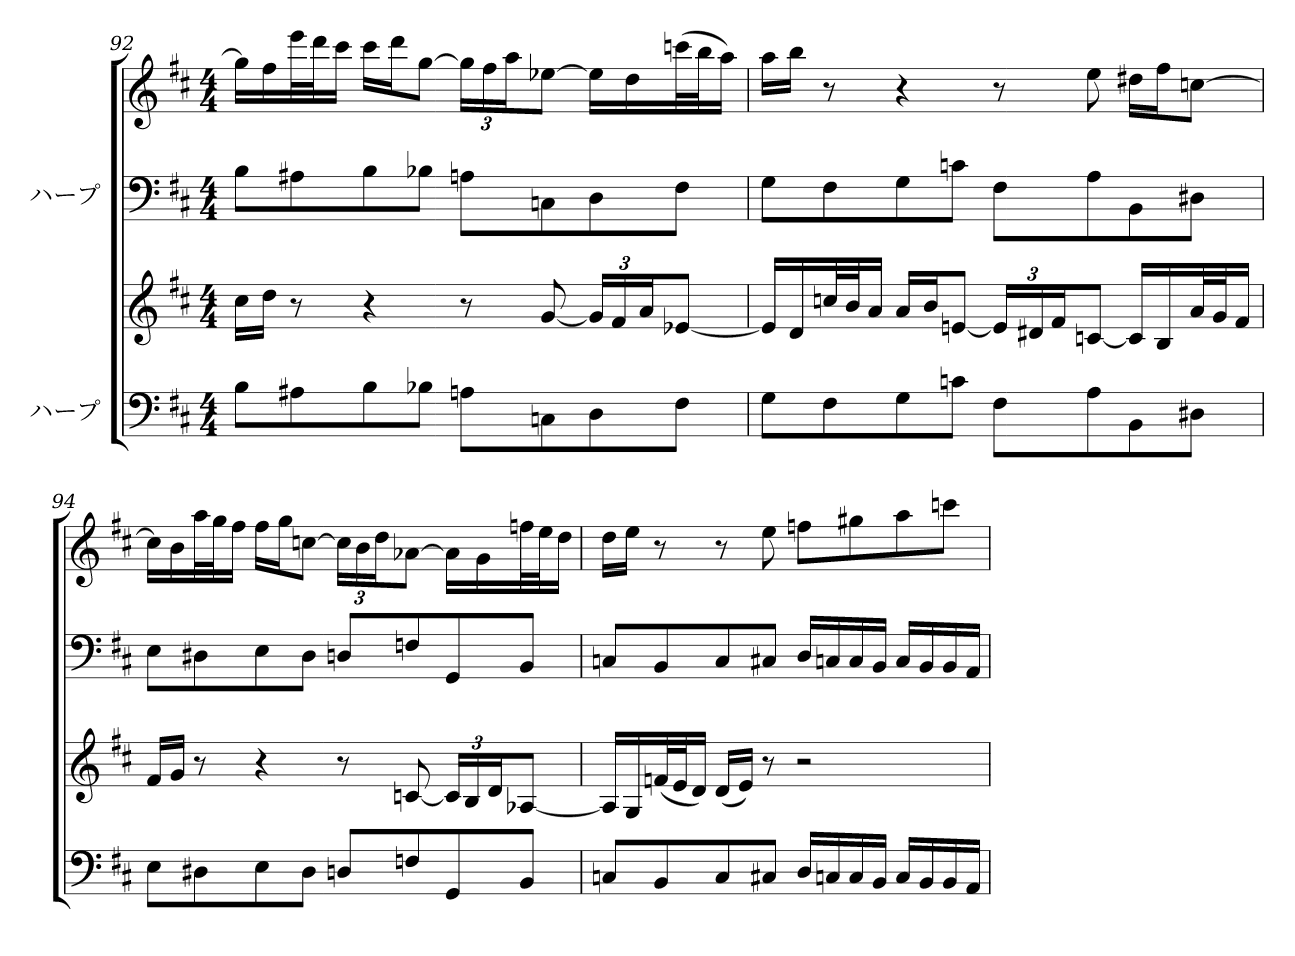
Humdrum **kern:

**kern	**kern	**kern	**kern
*part2	*part2	*part1	*part1
*staff4	*staff3	*staff2	*staff1
*I"ハープ	*	*I"ハープ	*
!!LO:PB:g=z
*clefF4	*clefG2	*clefF4	*clefG2
*k[f#c#]	*k[f#c#]	*k[f#c#]	*k[f#c#]
*M4/4	*M4/4	*M4/4	*M4/4
=92	=92	=92	=92
8B\L	16cc#\LL	8B\L	16gg\LL]
.	16dd\JJ	.	16ff#\
8A#X\	8r	8A#X\	32eee\L
.	.	.	32ddd\J
.	.	.	16ccc#\JJ
8B\	4r	8B\	16ccc#\LL
.	.	.	16ddd\J
8B-X\J	.	8B-X\J	[8gg\J
*	*	*	*Xbrackettup
8An\L	8r	8An\L	24gg\LL]
.	.	.	24ff#\
.	.	.	24aa\J
8Cn\	[8g/	8Cn\	[8ee-X\J
*	*Xbrackettup	*	*
8D\	24g/LL]	8D\	16ee-\LL]
.	24f#/	.	.
.	.	.	16dd\
.	24a/J	.	.
8F#\J	[8e-X/J	8F#\J	(>32cccn\L
.	.	.	32bb\J
.	.	.	16aa\JJ)
=93	=93	=93	=93
8G\L	16e-/LL]	8G\L	16aa\LL
.	16d/	.	16bb\JJ
8F#\	32ccn/L	8F#\	8r
.	32b/J	.	.
.	16a/JJ	.	.
8G\	16a/LL	8G\	4r
.	16b/J	.	.
8cn\J	[8en/J	8cn\J	.
8F#\L	24e/LL]	8F#\L	8r
.	24d#X/	.	.
.	24f#/J	.	.
8A\	[8cn/J	8A\	8ee\
8BB\	16c/LL]	8BB\	16dd#X\LL
.	16B/	.	16ff#\J
8D#X\J	32a/L	8D#X\J	[8ccn\J
.	32g/J	.	.
.	16f#/JJ	.	.
!!LO:LB:g=z
=94	=94	=94	=94
8E\L	16f#/LL	8E\L	16cc\LL]
.	16g/JJ	.	16b\
8D#X\	8r	8D#X\	32aa\L
.	.	.	32gg\J
.	.	.	16ff#\JJ
8E\	4r	8E\	16ff#\LL
.	.	.	16gg\J
8D#\J	.	8D#\J	[8ccn\J
8Dn/L	8r	8Dn/L	24cc\LL]
.	.	.	24b\
.	.	.	24dd\J
8Fn/	[8cn/	8Fn/	[8a-X\J
8GG/	24c/LL]	8GG/	16a-\LL]
.	24B/	.	.
.	.	.	16g\
.	24d/J	.	.
8BB/J	[8A-X/J	8BB/J	32ffn\L
.	.	.	32ee\J
.	.	.	16dd\JJ
=95	=95	=95	=95
8Cn/L	16A-/LL]	8Cn/L	16dd\LL
.	16G/	.	16ee\JJ
8BB/	(<32fn/L	8BB/	8r
.	32e/J	.	.
.	16d/JJ)	.	.
8C/	(<16d/LL	8C/	8r
.	16e/JJ)	.	.
8C#X/J	8r	8C#X/J	8ee\
16D/LL	2r	16D/LL	8ffn\L
16Cn/	.	16Cn/	.
16C/	.	16C/	8gg#X\
16BB/JJ	.	16BB/JJ	.
16C/LL	.	16C/LL	8aa\
16BB/	.	16BB/	.
16BB/	.	16BB/	8cccn\J
16AA/JJ	.	16AA/JJ	.
=	=	=	=
*-	*-	*-	*-
